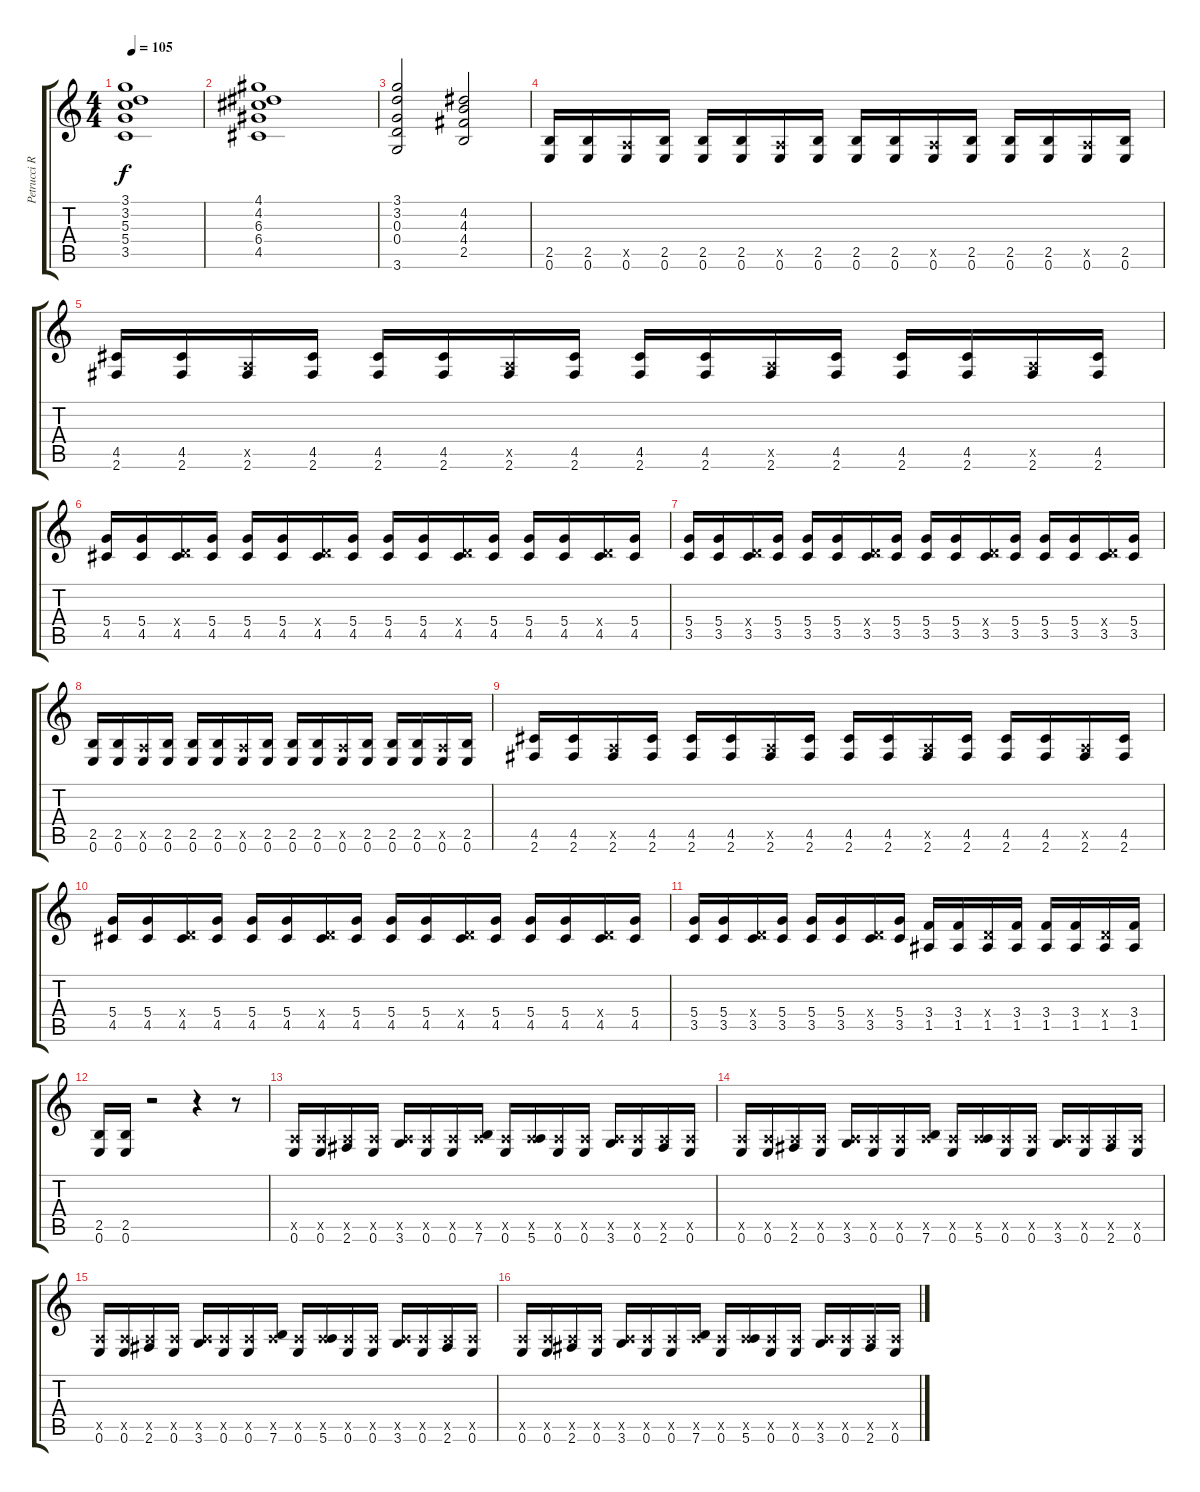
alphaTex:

\track ("Petrucci Rythm" "Petrucci R") {instrument distortionguitar}
\staff {score tabs}
\tuning (E4 B3 G3 D3 A2 E2) {hide}
\ts (4 4)
\tempo 105
\clef g2
\ks c
(3.1 3.2 5.3 5.4 3.5).1{dy f} |
(4.1 4.2 6.3 6.4 4.5).1 |
(3.1 3.2 0.3 0.4 3.6).2 (4.2 4.3 4.4 2.5).2 |
(2.5 0.6).16 (2.5 0.6).16 (0.5{x} 0.6).16 (2.5 0.6).16 (2.5 0.6).16 (2.5 0.6).16 (0.5{x} 0.6).16 (2.5 0.6).16 (2.5 0.6).16 (2.5 0.6).16 (0.5{x} 0.6).16 (2.5 0.6).16 (2.5 0.6).16 (2.5 0.6).16 (0.5{x} 0.6).16 (2.5 0.6).16 |
(4.5 2.6).16 (4.5 2.6).16 (0.5{x} 2.6).16 (4.5 2.6).16 (4.5 2.6).16 (4.5 2.6).16 (0.5{x} 2.6).16 (4.5 2.6).16 (4.5 2.6).16 (4.5 2.6).16 (0.5{x} 2.6).16 (4.5 2.6).16 (4.5 2.6).16 (4.5 2.6).16 (0.5{x} 2.6).16 (4.5 2.6).16 |
(5.4 4.5).16 (5.4 4.5).16 (0.4{x} 4.5).16 (5.4 4.5).16 (5.4 4.5).16 (5.4 4.5).16 (0.4{x} 4.5).16 (5.4 4.5).16 (5.4 4.5).16 (5.4 4.5).16 (0.4{x} 4.5).16 (5.4 4.5).16 (5.4 4.5).16 (5.4 4.5).16 (0.4{x} 4.5).16 (5.4 4.5).16 |
(5.4 3.5).16 (5.4 3.5).16 (0.4{x} 3.5).16 (5.4 3.5).16 (5.4 3.5).16 (5.4 3.5).16 (0.4{x} 3.5).16 (5.4 3.5).16 (5.4 3.5).16 (5.4 3.5).16 (0.4{x} 3.5).16 (5.4 3.5).16 (5.4 3.5).16 (5.4 3.5).16 (0.4{x} 3.5).16 (5.4 3.5).16 |
(2.5 0.6).16 (2.5 0.6).16 (0.5{x} 0.6).16 (2.5 0.6).16 (2.5 0.6).16 (2.5 0.6).16 (0.5{x} 0.6).16 (2.5 0.6).16 (2.5 0.6).16 (2.5 0.6).16 (0.5{x} 0.6).16 (2.5 0.6).16 (2.5 0.6).16 (2.5 0.6).16 (0.5{x} 0.6).16 (2.5 0.6).16 |
(4.5 2.6).16 (4.5 2.6).16 (0.5{x} 2.6).16 (4.5 2.6).16 (4.5 2.6).16 (4.5 2.6).16 (0.5{x} 2.6).16 (4.5 2.6).16 (4.5 2.6).16 (4.5 2.6).16 (0.5{x} 2.6).16 (4.5 2.6).16 (4.5 2.6).16 (4.5 2.6).16 (0.5{x} 2.6).16 (4.5 2.6).16 |
(5.4 4.5).16 (5.4 4.5).16 (0.4{x} 4.5).16 (5.4 4.5).16 (5.4 4.5).16 (5.4 4.5).16 (0.4{x} 4.5).16 (5.4 4.5).16 (5.4 4.5).16 (5.4 4.5).16 (0.4{x} 4.5).16 (5.4 4.5).16 (5.4 4.5).16 (5.4 4.5).16 (0.4{x} 4.5).16 (5.4 4.5).16 |
(5.4 3.5).16 (5.4 3.5).16 (0.4{x} 3.5).16 (5.4 3.5).16 (5.4 3.5).16 (5.4 3.5).16 (0.4{x} 3.5).16 (5.4 3.5).16 (3.4 1.5).16 (3.4 1.5).16 (0.4{x} 1.5).16 (3.4 1.5).16 (3.4 1.5).16 (3.4 1.5).16 (0.4{x} 1.5).16 (3.4 1.5).16 |
(2.5 0.6).16 (2.5 0.6).16 r.2 r.4 r.8 |
(0.5{x} 0.6).16 (0.5{x} 0.6).16 (0.5{x} 2.6).16 (0.5{x} 0.6).16 (0.5{x} 3.6).16 (0.5{x} 0.6).16 (0.5{x} 0.6).16 (0.5{x} 7.6).16 (0.5{x} 0.6).16 (0.5{x} 5.6).16 (0.5{x} 0.6).16 (0.5{x} 0.6).16 (0.5{x} 3.6).16 (0.5{x} 0.6).16 (0.5{x} 2.6).16 (0.5{x} 0.6).16 |
(0.5{x} 0.6).16 (0.5{x} 0.6).16 (0.5{x} 2.6).16 (0.5{x} 0.6).16 (0.5{x} 3.6).16 (0.5{x} 0.6).16 (0.5{x} 0.6).16 (0.5{x} 7.6).16 (0.5{x} 0.6).16 (0.5{x} 5.6).16 (0.5{x} 0.6).16 (0.5{x} 0.6).16 (0.5{x} 3.6).16 (0.5{x} 0.6).16 (0.5{x} 2.6).16 (0.5{x} 0.6).16 |
(0.5{x} 0.6).16 (0.5{x} 0.6).16 (0.5{x} 2.6).16 (0.5{x} 0.6).16 (0.5{x} 3.6).16 (0.5{x} 0.6).16 (0.5{x} 0.6).16 (0.5{x} 7.6).16 (0.5{x} 0.6).16 (0.5{x} 5.6).16 (0.5{x} 0.6).16 (0.5{x} 0.6).16 (0.5{x} 3.6).16 (0.5{x} 0.6).16 (0.5{x} 2.6).16 (0.5{x} 0.6).16 |
(0.5{x} 0.6).16 (0.5{x} 0.6).16 (0.5{x} 2.6).16 (0.5{x} 0.6).16 (0.5{x} 3.6).16 (0.5{x} 0.6).16 (0.5{x} 0.6).16 (0.5{x} 7.6).16 (0.5{x} 0.6).16 (0.5{x} 5.6).16 (0.5{x} 0.6).16 (0.5{x} 0.6).16 (0.5{x} 3.6).16 (0.5{x} 0.6).16 (0.5{x} 2.6).16 (0.5{x} 0.6).16
